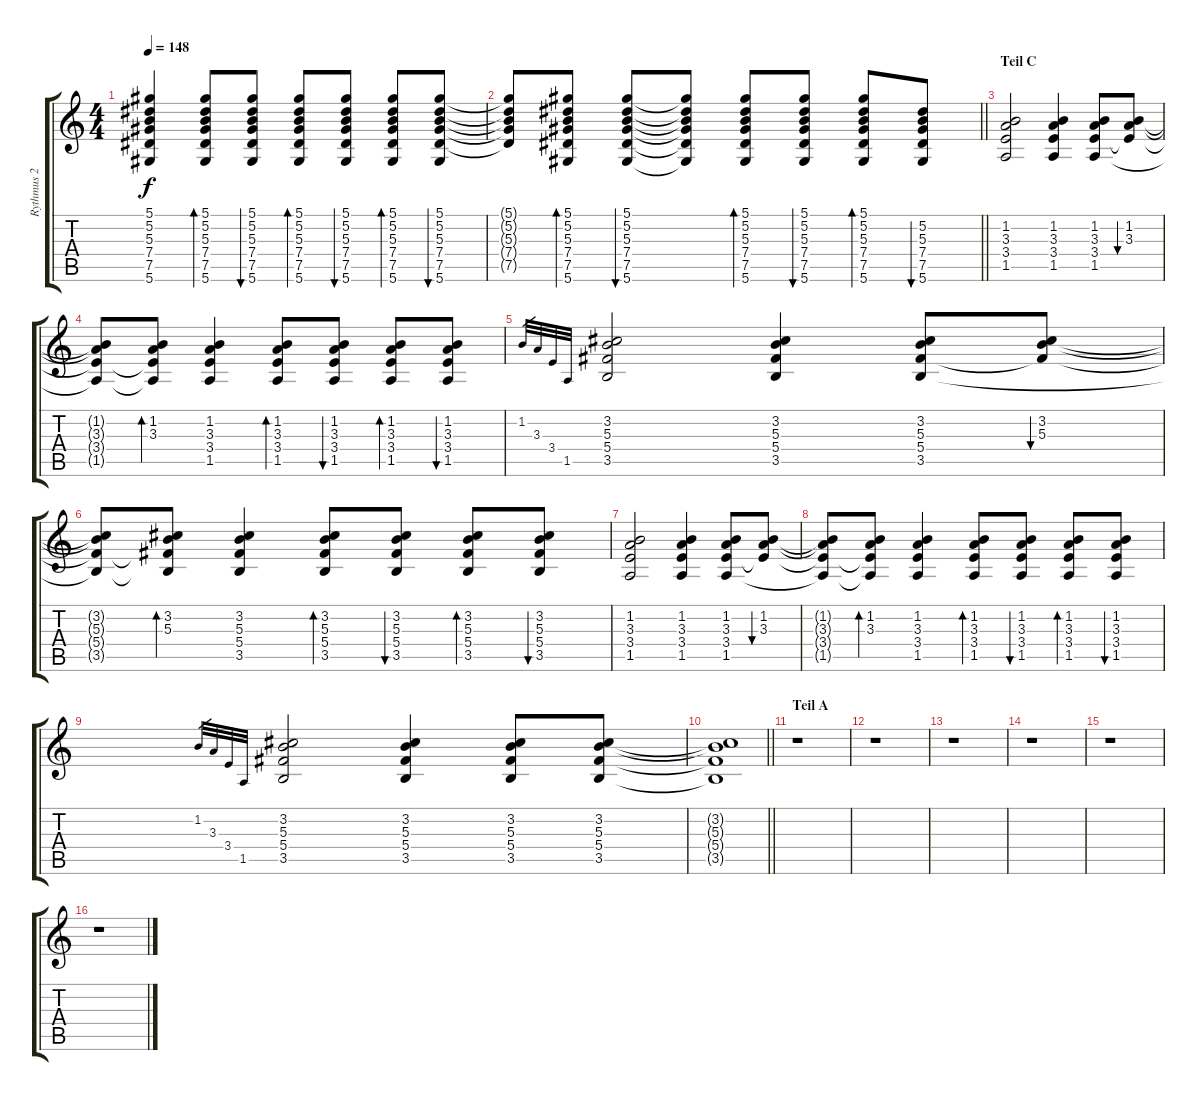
\track ("Rythmus 2 " "Rythmus 2 ") {instrument acousticguitarsteel}
\staff {score tabs}
\tuning (Eb4 Bb3 Gb3 Db3 Ab2 Eb2) {hide}
\ts (4 4)
\tempo 148
\clef g2
\ks c
(5.1 5.2 5.3 7.4 7.5 5.6).4{dy f} (5.1 5.2 5.3 7.4 7.5 5.6).8{bd 30} (5.1 5.2 5.3 7.4 7.5 5.6).8{bu 30} (5.1 5.2 5.3 7.4 7.5 5.6).8{bd 30} (5.1 5.2 5.3 7.4 7.5 5.6).8{bu 30} (5.1 5.2 5.3 7.4 7.5 5.6).8{bd 30} (5.1 5.2 5.3 7.4 7.5 5.6).8{bu 30} |
\barLineRight lightlight
(5.1{t} 5.2{t} 5.3{t} 7.4{t} 7.5{t}).8 (5.1 5.2 5.3 7.4 7.5 5.6).8{bd 30} (5.1 5.2 5.3 7.4 7.5 5.6).8{bu 30} (5.1{t} 5.2{t} 5.3{t} 7.4{t} 7.5{t} 5.6{t}).8 (5.1 5.2 5.3 7.4 7.5 5.6).8{bd 30} (5.1 5.2 5.3 7.4 7.5 5.6).8{bu 30} (5.1 5.2 5.3 7.4 7.5 5.6).8{bd 30} (5.2 5.3 7.4 7.5 5.6).8{bu 30} |
\section ("" "Teil C")
(1.2 3.3 3.4 1.5).2{volume 14} (1.2 3.3 3.4 1.5).4 (1.2 3.3 3.4 1.5).8 (1.2 3.3 3.4{t}).8{bu 120} |
(1.2{t} 3.3{t} 3.4{t} 1.5{t}).8 (1.2 3.3 3.4{t} 1.5{t}).8{bd 120} (1.2 3.3 3.4 1.5).4 (1.2 3.3 3.4 1.5).8{bd 240} (1.2 3.3 3.4 1.5).8{bu 240} (1.2 3.3 3.4 1.5).8{bd 240} (1.2 3.3 3.4 1.5).8{bu 240} |
1.2.32{gr} 3.3.32{gr} 3.4.32{gr} 1.5.32{gr} (3.2 5.3 5.4 3.5).2 (3.2 5.3 5.4 3.5).4 (3.2 5.3 5.4 3.5).8 (3.2 5.3 5.4{t}).8{bu 120} |
(3.2{t} 5.3{t} 5.4{t} 3.5{t}).8 (3.2 5.3 5.4{t} 3.5{t}).8{bd 120} (3.2 5.3 5.4 3.5).4 (3.2 5.3 5.4 3.5).8{bd 240} (3.2 5.3 5.4 3.5).8{bu 240} (3.2 5.3 5.4 3.5).8{bd 240} (3.2 5.3 5.4 3.5).8{bu 240} |
(1.2 3.3 3.4 1.5).2 (1.2 3.3 3.4 1.5).4 (1.2 3.3 3.4 1.5).8 (1.2 3.3 3.4{t}).8{bu 120} |
(1.2{t} 3.3{t} 3.4{t} 1.5{t}).8 (1.2 3.3 3.4{t} 1.5{t}).8{bd 30} (1.2 3.3 3.4 1.5).4 (1.2 3.3 3.4 1.5).8{bd 240} (1.2 3.3 3.4 1.5).8{bu 240} (1.2 3.3 3.4 1.5).8{bd 240} (1.2 3.3 3.4 1.5).8{bu 240} |
1.2.32{gr} 3.3.32{gr} 3.4.32{gr} 1.5.32{gr} (3.2 5.3 5.4 3.5).2 (3.2 5.3 5.4 3.5).4 (3.2 5.3 5.4 3.5).8 (3.2 5.3 5.4 3.5).8 |
\barLineRight lightlight
(3.2{t} 5.3{t} 5.4{t} 3.5{t}).1 |
\section ("" "Teil A ")
r.1 |
r.1 |
r.1 |
r.1 |
r.1 |
r.1
